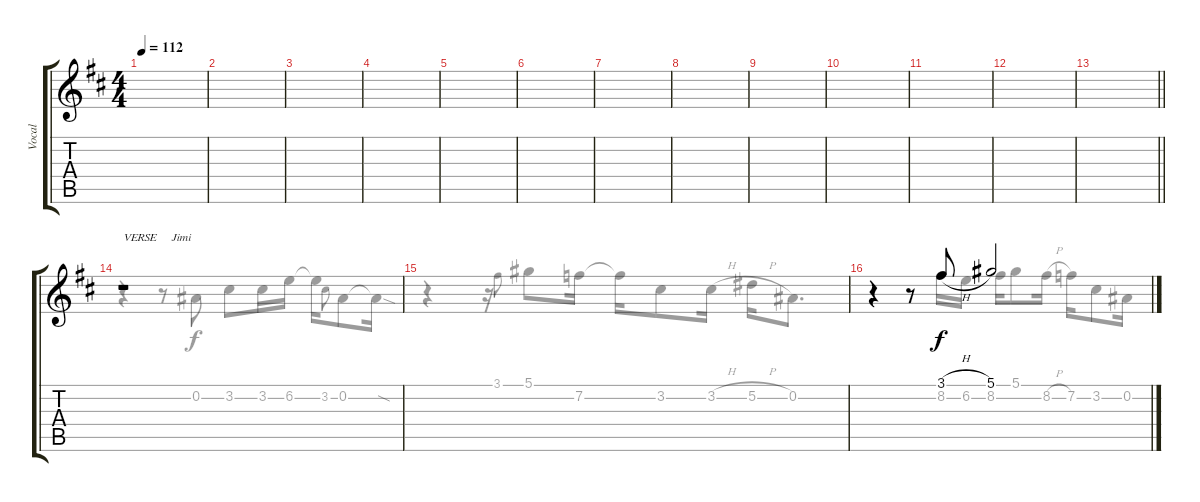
\track ("Vocal" "Vocal") {instrument electricguitarjazz}
\staff {score tabs}
\tuning (Eb4 Bb3 Gb3 Db3 Ab2 Eb2) {hide}
\voice
\ts (4 4)
\tempo 112
\clef g2
\ks d
|
|
|
|
|
|
|
|
|
|
|
|
\barLineRight lightlight
|
r.1{txt "VERSE     Jimi"} |
|
r.4 r.8 3.1{h}.8{dy f} 5.1.2
\voice
\clef g2
\ottava regular
\simile none
\ks d
|
|
|
|
|
|
|
|
|
|
|
|
\barLineRight lightlight
|
r.4 r.8 0.2.8 3.2.8 3.2.16 6.2.16 6.2{t}.16 3.2.8{gr onbeat} 0.2.8 0.2{sod t}.16 |
r.4 r.16 3.1.8{gr onbeat} 5.1.8 7.2.16 7.2{t}.16 3.2.8 3.2{h}.16 5.2{h}.16 0.2.8{d} |
r.4 r.8 8.2.16 6.2.16 8.2.16 5.1.8 8.2{h}.16 7.2.16 3.2.8 0.2.16
